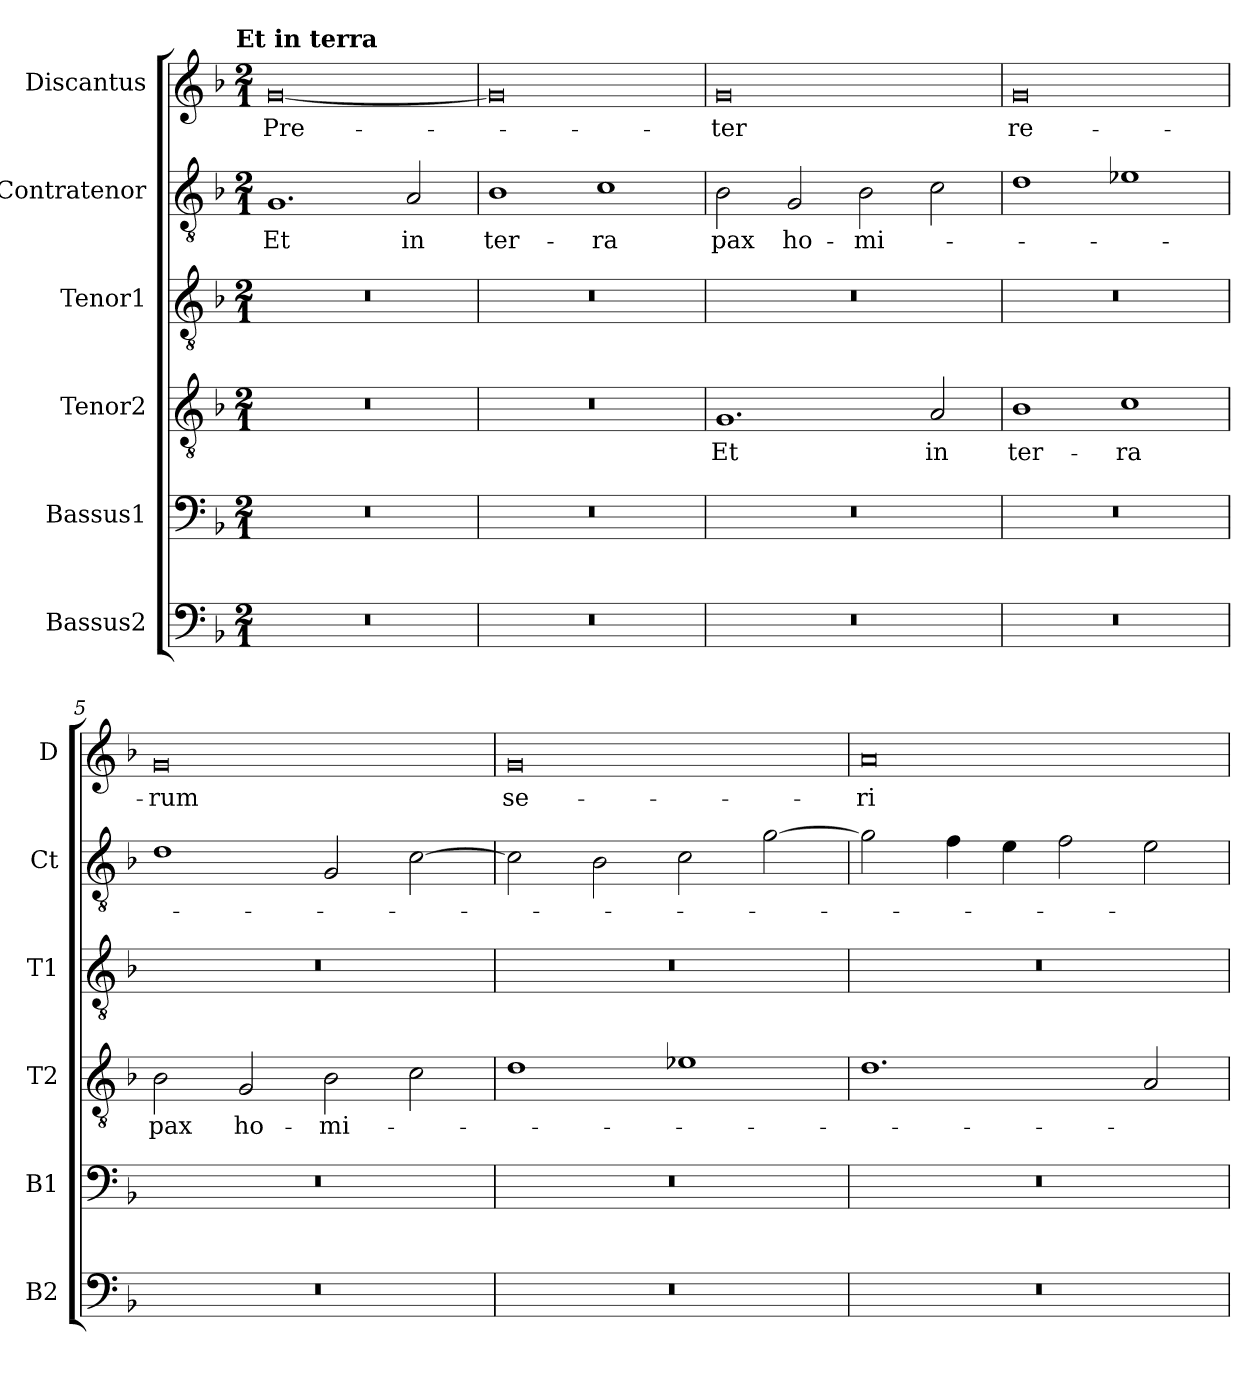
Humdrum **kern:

**kern	**kern	**kern	**text	**kern	**kern	**text	**kern	**text
*part6	*part5	*part4	*part4	*part3	*part2	*part2	*part1	*part1
*staff6	*staff5	*staff4	*staff4	*staff3	*staff2	*staff2	*staff1	*staff1
*I"Bassus2	*I"Bassus1	*I"Tenor2	*	*I"Tenor1	*I"Contratenor	*	*I"Discantus	*
*I'B2	*I'B1	*I'T2	*	*I'T1	*I'Ct	*	*I'D	*
*clefF4	*clefF4	*clefGv2	*	*clefGv2	*clefGv2	*	*clefG2	*
*k[b-]	*k[b-]	*k[b-]	*	*k[b-]	*k[b-]	*	*k[b-]	*
!!LO:TX:omd:t=Et in terra
*M2/1	*M2/1	*M2/1	*	*M2/1	*M2/1	*	*M2/1	*
=1	=1	=1	=1	=1	=1	=1	=1	=1
0r	0r	0r	.	0r	1.G	Et	[0g	Pre-
.	.	.	.	.	2A/	in	.	.
=2	=2	=2	=2	=2	=2	=2	=2	=2
0r	0r	0r	.	0r	1B-	ter-	0g]	.
.	.	.	.	.	1c	-ra	.	.
=3	=3	=3	=3	=3	=3	=3	=3	=3
0r	0r	1.G	Et	0r	2B-\	pax	0g	-ter
.	.	.	.	.	2G/	ho-	.	.
.	.	.	.	.	2B-\	-mi-	.	.
.	.	2A/	in	.	2c\	.	.	.
=4	=4	=4	=4	=4	=4	=4	=4	=4
0r	0r	1B-	ter-	0r	1d	.	0g	re-
.	.	1c	-ra	.	1e-X	.	.	.
=5	=5	=5	=5	=5	=5	=5	=5	=5
0r	0r	2B-\	pax	0r	1d	.	0g	-rum
.	.	2G/	ho-	.	.	.	.	.
.	.	2B-\	-mi-	.	2G/	.	.	.
.	.	2c\	.	.	[2c\	.	.	.
=6	=6	=6	=6	=6	=6	=6	=6	=6
0r	0r	1d	.	0r	2c\]	.	0g	se-
.	.	.	.	.	2B-\	.	.	.
.	.	1e-X	.	.	2c\	.	.	.
.	.	.	.	.	[2g\	.	.	.
=7	=7	=7	=7	=7	=7	=7	=7	=7
0r	0r	1.d	.	0r	2g\]	.	0a	-ri-
.	.	.	.	.	4f\	.	.	.
.	.	.	.	.	4e\	.	.	.
.	.	.	.	.	2f\	.	.	.
.	.	2A/	.	.	2e\	.	.	.
=	=	=	=	=	=	=	=	=
*-	*-	*-	*-	*-	*-	*-	*-	*-
